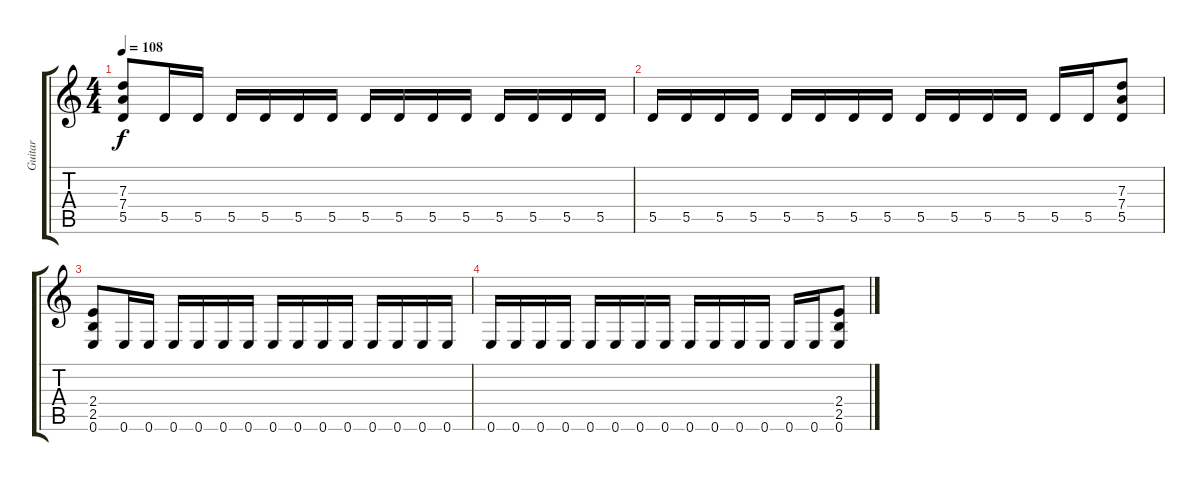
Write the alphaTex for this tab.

\track ("Guitar" "Guitar") {instrument distortionguitar}
\staff {score tabs}
\tuning (E4 B3 G3 D3 A2 E2) {hide}
\ts (4 4)
\tempo 108
\clef g2
\ks c
(7.3 7.4 5.5).8{dy f} 5.5.16 5.5.16 5.5.16 5.5.16 5.5.16 5.5.16 5.5.16 5.5.16 5.5.16 5.5.16 5.5.16 5.5.16 5.5.16 5.5.16 |
5.5.16 5.5.16 5.5.16 5.5.16 5.5.16 5.5.16 5.5.16 5.5.16 5.5.16 5.5.16 5.5.16 5.5.16 5.5.16 5.5.16 (7.3 7.4 5.5).8 |
(2.4 2.5 0.6).8 0.6.16 0.6.16 0.6.16 0.6.16 0.6.16 0.6.16 0.6.16 0.6.16 0.6.16 0.6.16 0.6.16 0.6.16 0.6.16 0.6.16 |
0.6.16 0.6.16 0.6.16 0.6.16 0.6.16 0.6.16 0.6.16 0.6.16 0.6.16 0.6.16 0.6.16 0.6.16 0.6.16 0.6.16 (2.4 2.5 0.6).8
